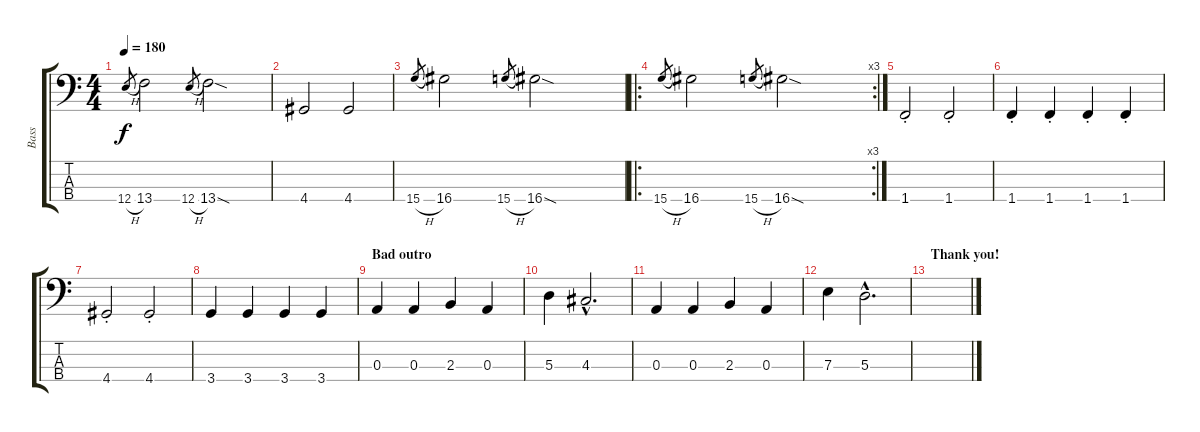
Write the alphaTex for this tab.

\track ("Bass" "Bass") {instrument electricbasspick}
\staff {score tabs}
\tuning (G2 D2 A1 E1) {hide}
\ts (4 4)
\tempo 180
\clef f4
\ks c
12.4{h}.8{gr dy f} 13.4.2 12.4{h}.8{gr} 13.4{sod}.2 |
4.4.2 4.4.2 |
15.4{h}.8{gr} 16.4.2 15.4{h}.8{gr} 16.4{sod}.2 |
\ro
\rc 3
15.4{h}.8{gr} 16.4.2 15.4{h}.8{gr} 16.4{sod}.2 |
1.4{st}.2 1.4{st}.2 |
1.4{st}.4 1.4{st}.4 1.4{st}.4 1.4{st}.4 |
4.4{st}.2 4.4{st}.2 |
3.4.4 3.4.4 3.4.4 3.4.4 |
\section ("" "Bad outro")
0.3.4 0.3.4 2.3.4 0.3.4 |
5.3.4 4.3{hac}.2{d} |
0.3.4 0.3.4 2.3.4 0.3.4 |
7.3.4 5.3{hac}.2{d} |
\section ("" "Thank you!")
